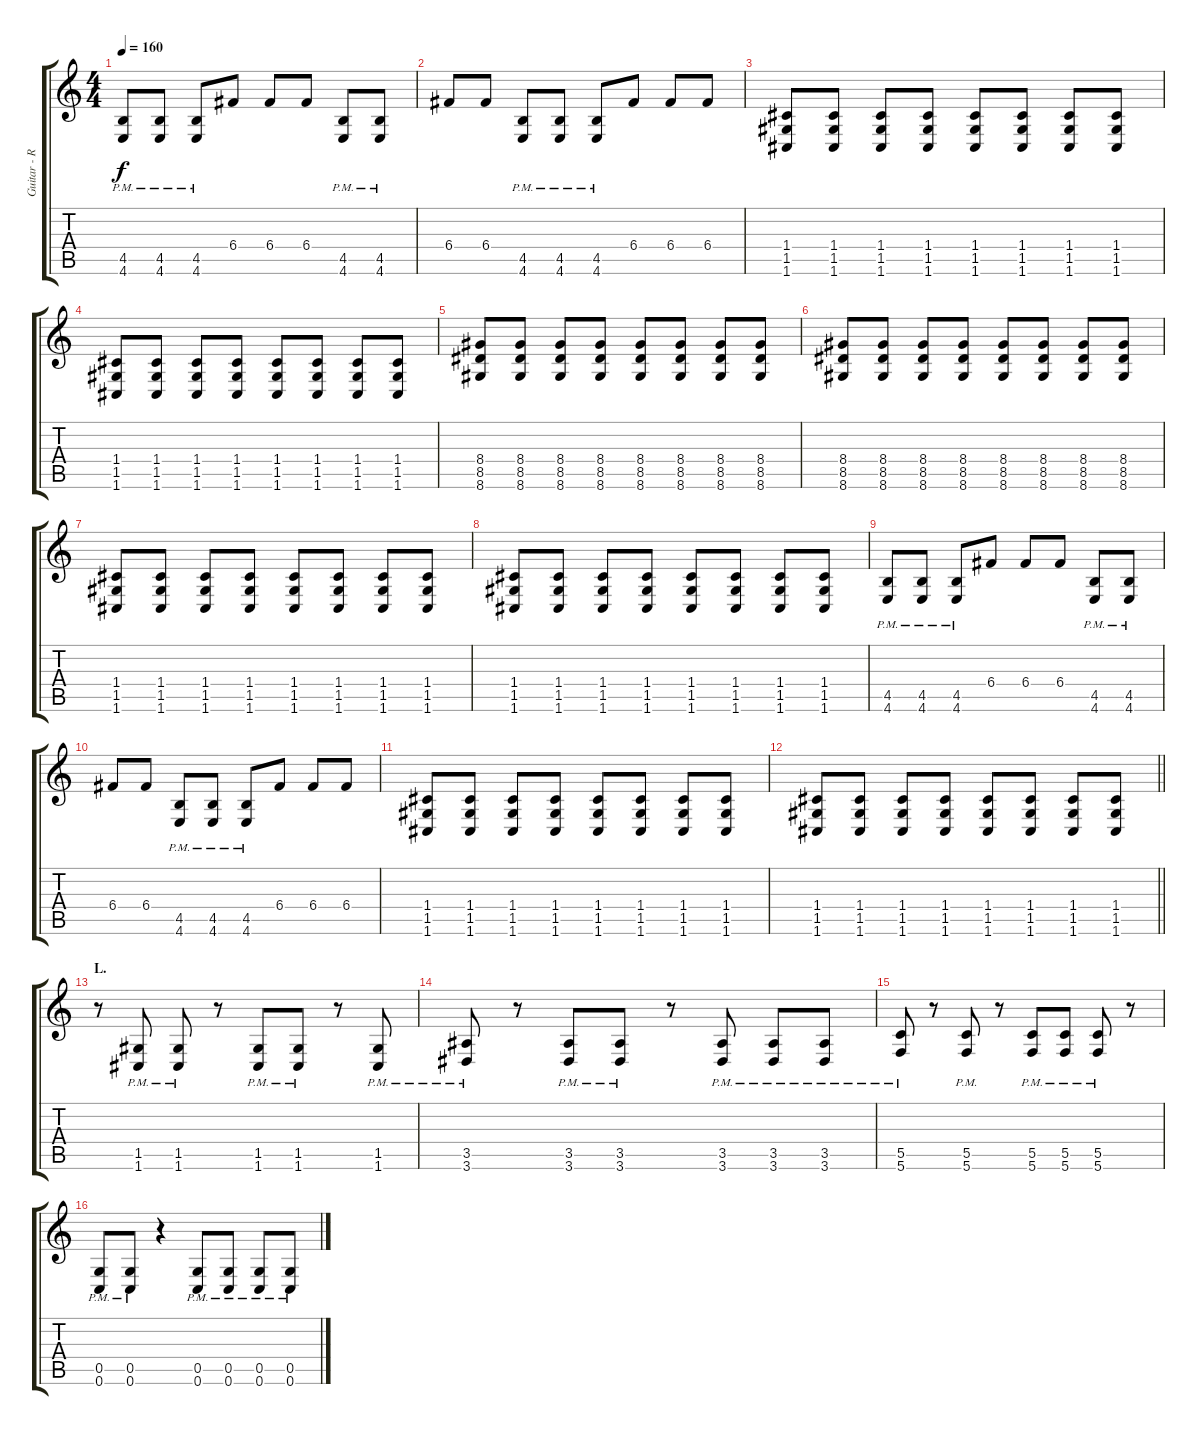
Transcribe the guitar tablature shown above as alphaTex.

\track ("Guitar - Right" "Guitar - R") {instrument distortionguitar}
\staff {score tabs}
\tuning (D4 A3 F3 C3 G2 C2) {hide}
\ts (4 4)
\tempo 160
\clef g2
\ks c
(4.5{pm} 4.6{pm}).8{dy f} (4.5{pm} 4.6{pm}).8 (4.5{pm} 4.6{pm}).8 6.4.8 6.4.8 6.4.8 (4.5{pm} 4.6{pm}).8 (4.5{pm} 4.6{pm}).8 |
6.4.8 6.4.8 (4.5{pm} 4.6{pm}).8 (4.5{pm} 4.6{pm}).8 (4.5{pm} 4.6{pm}).8 6.4.8 6.4.8 6.4.8 |
(1.4 1.5 1.6).8 (1.4 1.5 1.6).8 (1.4 1.5 1.6).8 (1.4 1.5 1.6).8 (1.4 1.5 1.6).8 (1.4 1.5 1.6).8 (1.4 1.5 1.6).8 (1.4 1.5 1.6).8 |
(1.4 1.5 1.6).8 (1.4 1.5 1.6).8 (1.4 1.5 1.6).8 (1.4 1.5 1.6).8 (1.4 1.5 1.6).8 (1.4 1.5 1.6).8 (1.4 1.5 1.6).8 (1.4 1.5 1.6).8 |
(8.4 8.5 8.6).8 (8.4 8.5 8.6).8 (8.4 8.5 8.6).8 (8.4 8.5 8.6).8 (8.4 8.5 8.6).8 (8.4 8.5 8.6).8 (8.4 8.5 8.6).8 (8.4 8.5 8.6).8 |
(8.4 8.5 8.6).8 (8.4 8.5 8.6).8 (8.4 8.5 8.6).8 (8.4 8.5 8.6).8 (8.4 8.5 8.6).8 (8.4 8.5 8.6).8 (8.4 8.5 8.6).8 (8.4 8.5 8.6).8 |
(1.4 1.5 1.6).8 (1.4 1.5 1.6).8 (1.4 1.5 1.6).8 (1.4 1.5 1.6).8 (1.4 1.5 1.6).8 (1.4 1.5 1.6).8 (1.4 1.5 1.6).8 (1.4 1.5 1.6).8 |
(1.4 1.5 1.6).8 (1.4 1.5 1.6).8 (1.4 1.5 1.6).8 (1.4 1.5 1.6).8 (1.4 1.5 1.6).8 (1.4 1.5 1.6).8 (1.4 1.5 1.6).8 (1.4 1.5 1.6).8 |
(4.5{pm} 4.6{pm}).8 (4.5{pm} 4.6{pm}).8 (4.5{pm} 4.6{pm}).8 6.4.8 6.4.8 6.4.8 (4.5{pm} 4.6{pm}).8 (4.5{pm} 4.6{pm}).8 |
6.4.8 6.4.8 (4.5{pm} 4.6{pm}).8 (4.5{pm} 4.6{pm}).8 (4.5{pm} 4.6{pm}).8 6.4.8 6.4.8 6.4.8 |
(1.4 1.5 1.6).8 (1.4 1.5 1.6).8 (1.4 1.5 1.6).8 (1.4 1.5 1.6).8 (1.4 1.5 1.6).8 (1.4 1.5 1.6).8 (1.4 1.5 1.6).8 (1.4 1.5 1.6).8 |
\barLineRight lightlight
(1.4 1.5 1.6).8 (1.4 1.5 1.6).8 (1.4 1.5 1.6).8 (1.4 1.5 1.6).8 (1.4 1.5 1.6).8 (1.4 1.5 1.6).8 (1.4 1.5 1.6).8 (1.4 1.5 1.6).8 |
\section ("" "L.")
r.8 (1.5{pm} 1.6{pm}).8 (1.5{pm} 1.6{pm}).8 r.8 (1.5{pm} 1.6{pm}).8 (1.5{pm} 1.6{pm}).8 r.8 (1.5{pm} 1.6{pm}).8 |
(3.5{pm} 3.6{pm}).8 r.8 (3.5{pm} 3.6{pm}).8 (3.5{pm} 3.6{pm}).8 r.8 (3.5{pm} 3.6{pm}).8 (3.5{pm} 3.6{pm}).8 (3.5{pm} 3.6{pm}).8 |
(5.5{pm} 5.6{pm}).8 r.8 (5.5{pm} 5.6{pm}).8 r.8 (5.5{pm} 5.6{pm}).8 (5.5{pm} 5.6{pm}).8 (5.5{pm} 5.6{pm}).8 r.8 |
(0.5{pm} 0.6{pm}).8 (0.5{pm} 0.6{pm}).8 r.4 (0.5{pm} 0.6{pm}).8 (0.5{pm} 0.6{pm}).8 (0.5{pm} 0.6{pm}).8 (0.5{pm} 0.6{pm}).8
